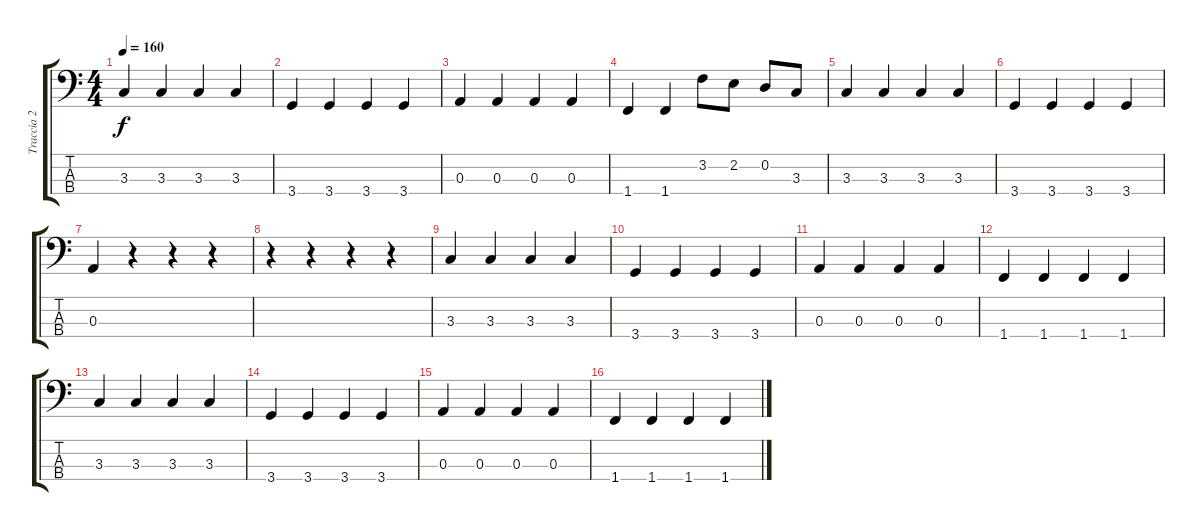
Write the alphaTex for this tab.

\track ("Traccia 2" "Traccia 2") {instrument electricbassfinger}
\staff {score tabs}
\tuning (G2 D2 A1 E1) {hide}
\ts (4 4)
\tempo 160
\clef f4
\ks c
3.3.4{dy f} 3.3.4 3.3.4 3.3.4 |
3.4.4 3.4.4 3.4.4 3.4.4 |
0.3.4 0.3.4 0.3.4 0.3.4 |
1.4.4 1.4.4 3.2.8 2.2.8 0.2.8 3.3.8 |
3.3.4 3.3.4 3.3.4 3.3.4 |
3.4.4 3.4.4 3.4.4 3.4.4 |
0.3.4 r.4 r.4 r.4 |
r.4 r.4 r.4 r.4 |
3.3.4 3.3.4 3.3.4 3.3.4 |
3.4.4 3.4.4 3.4.4 3.4.4 |
0.3.4 0.3.4 0.3.4 0.3.4 |
1.4.4 1.4.4 1.4.4 1.4.4 |
3.3.4 3.3.4 3.3.4 3.3.4 |
3.4.4 3.4.4 3.4.4 3.4.4 |
0.3.4 0.3.4 0.3.4 0.3.4 |
1.4.4 1.4.4 1.4.4 1.4.4
